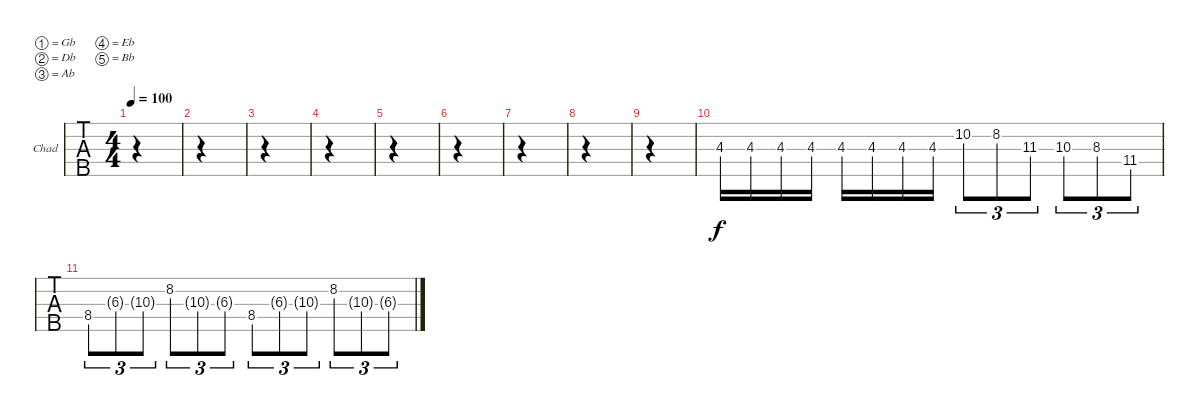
\defaultSystemsLayout 4
\bracketExtendMode groupsimilarinstruments
\firstSystemTrackNameOrientation horizontal
\otherSystemsTrackNameOrientation horizontal
\track ("Chad" "Chad") {instrument electricbassfinger}
\staff {tabs}
\tuning (Gb2 Db2 Ab1 Eb1 Bb0)
\ts (4 4)
\tempo 100
\clef f4
\scale
0.333333
\ks c
|
\scale
0.333333 |
\scale
0.333333 |
\scale
0.333333 |
\scale
0.333333 |
\scale
0.333333 |
\scale
0.333333 |
\scale
0.333333 |
\scale
0.333333 |
\scale
0.333333 4.3.16 4.3.16 4.3.16 4.3.16 4.3.16 4.3.16 4.3.16 4.3.16 10.2.8{tu (3 2)} 8.2.8{tu (3 2)} 11.3.8{tu (3 2)} 10.3.8{tu (3 2)} 8.3.8{tu (3 2)} 11.4.8{tu (3 2)} |
8.4.8{tu (3 2)} 6.3{g}.8{tu (3 2)} 10.3{g}.8{tu (3 2)} 8.2.8{tu (3 2)} 10.3{g}.8{tu (3 2)} 6.3{g}.8{tu (3 2)} 8.4.8{tu (3 2)} 6.3{g}.8{tu (3 2)} 10.3{g}.8{tu (3 2)} 8.2.8{tu (3 2)} 10.3{g}.8{tu (3 2)} 6.3{g}.8{tu (3 2)} |
|
|
|
\scale
0.333333 |
\scale
0.333333
